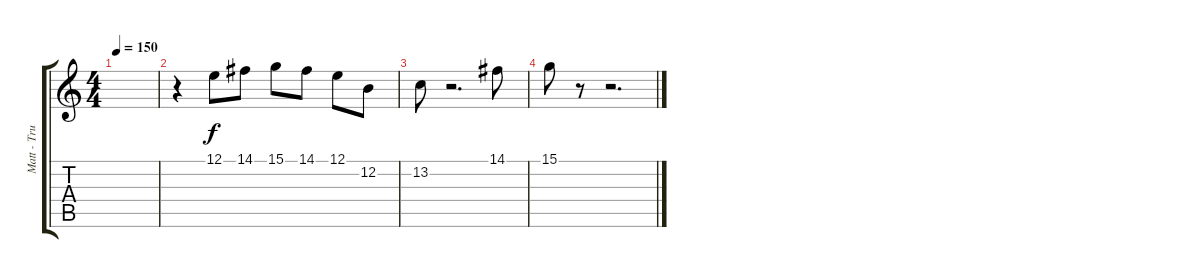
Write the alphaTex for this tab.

\track ("Matt - Trumpet" "Matt - Tru") {instrument trumpet}
\staff {score tabs}
\tuning (E4 B3 G3 D3 A2 E2) {hide}
\ts (4 4)
\tempo 150
\clef g2
\ks c
|
r.4 12.1.8 14.1.8 15.1.8 14.1.8 12.1.8 12.2.8 |
13.2.8 r.2{d} 14.1.8 |
15.1.8 r.8 r.2{d}
